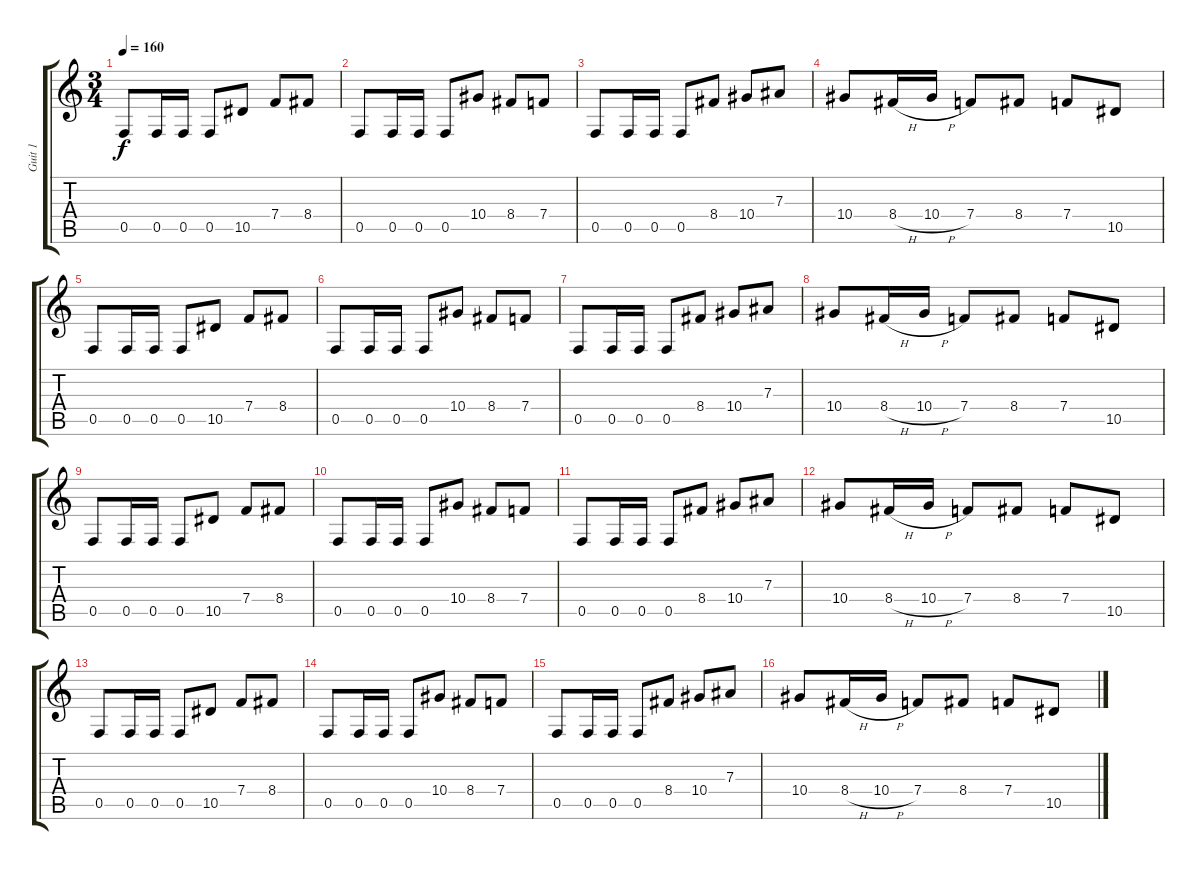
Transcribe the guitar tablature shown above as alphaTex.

\track ("Guit 1" "Guit 1") {instrument distortionguitar}
\staff {score tabs}
\tuning (C4 G3 Eb3 Bb2 F2 C2) {hide}
\ts (3 4)
\tempo 160
\clef g2
\ks c
0.5.8{dy f instrument distortionguitar} 0.5.16 0.5.16 0.5.8 10.5.8 7.4.8 8.4.8 |
0.5.8 0.5.16 0.5.16 0.5.8 10.4.8 8.4.8 7.4.8 |
0.5.8 0.5.16 0.5.16 0.5.8 8.4.8 10.4.8 7.3.8 |
10.4.8 8.4{h}.16 10.4{h}.16 7.4.8 8.4.8 7.4.8 10.5.8 |
0.5.8 0.5.16 0.5.16 0.5.8 10.5.8 7.4.8 8.4.8 |
0.5.8 0.5.16 0.5.16 0.5.8 10.4.8 8.4.8 7.4.8 |
0.5.8 0.5.16 0.5.16 0.5.8 8.4.8 10.4.8 7.3.8 |
10.4.8 8.4{h}.16 10.4{h}.16 7.4.8 8.4.8 7.4.8 10.5.8 |
0.5.8 0.5.16 0.5.16 0.5.8 10.5.8 7.4.8 8.4.8 |
0.5.8 0.5.16 0.5.16 0.5.8 10.4.8 8.4.8 7.4.8 |
0.5.8 0.5.16 0.5.16 0.5.8 8.4.8 10.4.8 7.3.8 |
10.4.8 8.4{h}.16 10.4{h}.16 7.4.8 8.4.8 7.4.8 10.5.8 |
0.5.8 0.5.16 0.5.16 0.5.8 10.5.8 7.4.8 8.4.8 |
0.5.8 0.5.16 0.5.16 0.5.8 10.4.8 8.4.8 7.4.8 |
0.5.8 0.5.16 0.5.16 0.5.8 8.4.8 10.4.8 7.3.8 |
10.4.8 8.4{h}.16 10.4{h}.16 7.4.8 8.4.8 7.4.8 10.5.8
